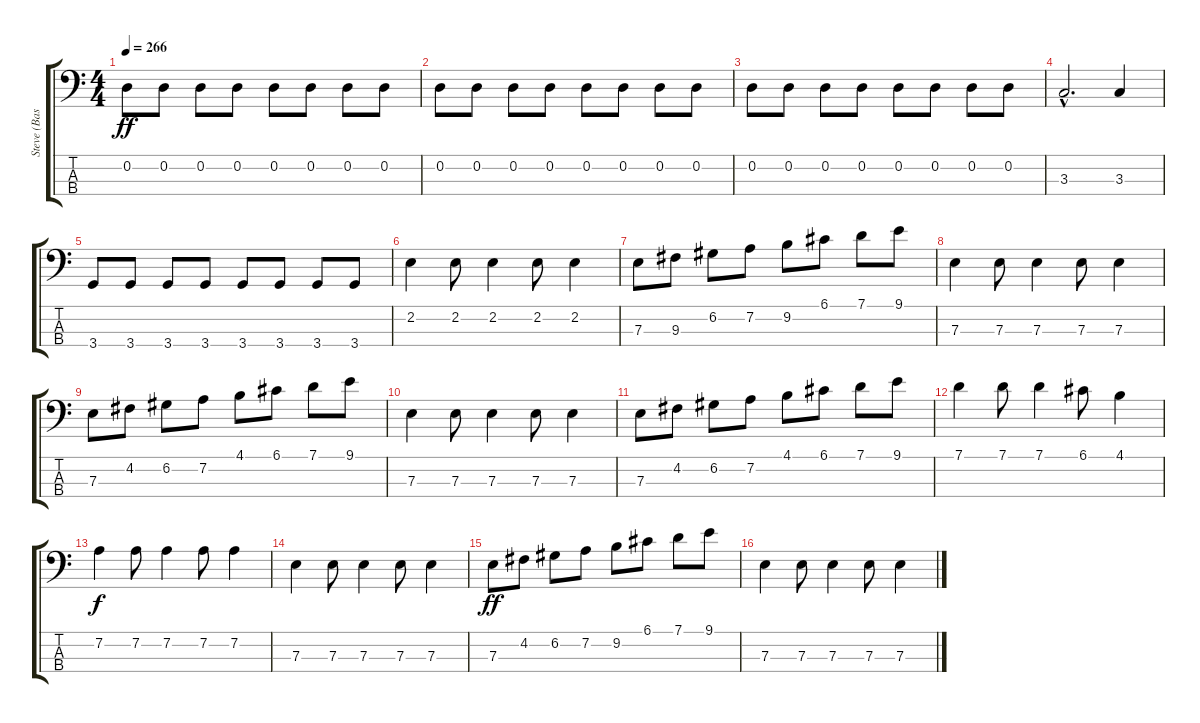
\track ("Steve (Bass)" "Steve (Bas") {instrument electricbassfinger}
\staff {score tabs}
\tuning (G2 D2 A1 E1) {hide}
\ts (4 4)
\tempo 266
\clef f4
\ks c
0.2.8{dy ff} 0.2.8 0.2.8 0.2.8 0.2.8 0.2.8 0.2.8 0.2.8 |
0.2.8 0.2.8 0.2.8 0.2.8 0.2.8 0.2.8 0.2.8 0.2.8 |
0.2.8 0.2.8 0.2.8 0.2.8 0.2.8 0.2.8 0.2.8 0.2.8 |
3.3{hac}.2{d} 3.3.4 |
3.4.8 3.4.8 3.4.8 3.4.8 3.4.8 3.4.8 3.4.8 3.4.8 |
2.2.4 2.2.8 2.2.4 2.2.8 2.2.4 |
7.3.8 9.3.8 6.2.8 7.2.8 9.2.8 6.1.8 7.1.8 9.1.8 |
7.3.4 7.3.8 7.3.4 7.3.8 7.3.4 |
7.3.8 4.2.8 6.2.8 7.2.8 4.1.8 6.1.8 7.1.8 9.1.8 |
7.3.4 7.3.8 7.3.4 7.3.8 7.3.4 |
7.3.8 4.2.8 6.2.8 7.2.8 4.1.8 6.1.8 7.1.8 9.1.8 |
7.1.4 7.1.8 7.1.4 6.1.8 4.1.4 |
7.2.4{dy f} 7.2.8 7.2.4 7.2.8 7.2.4 |
7.3.4 7.3.8 7.3.4 7.3.8 7.3.4 |
7.3.8{dy ff} 4.2.8 6.2.8 7.2.8 9.2.8 6.1.8 7.1.8 9.1.8 |
7.3.4 7.3.8 7.3.4 7.3.8 7.3.4
